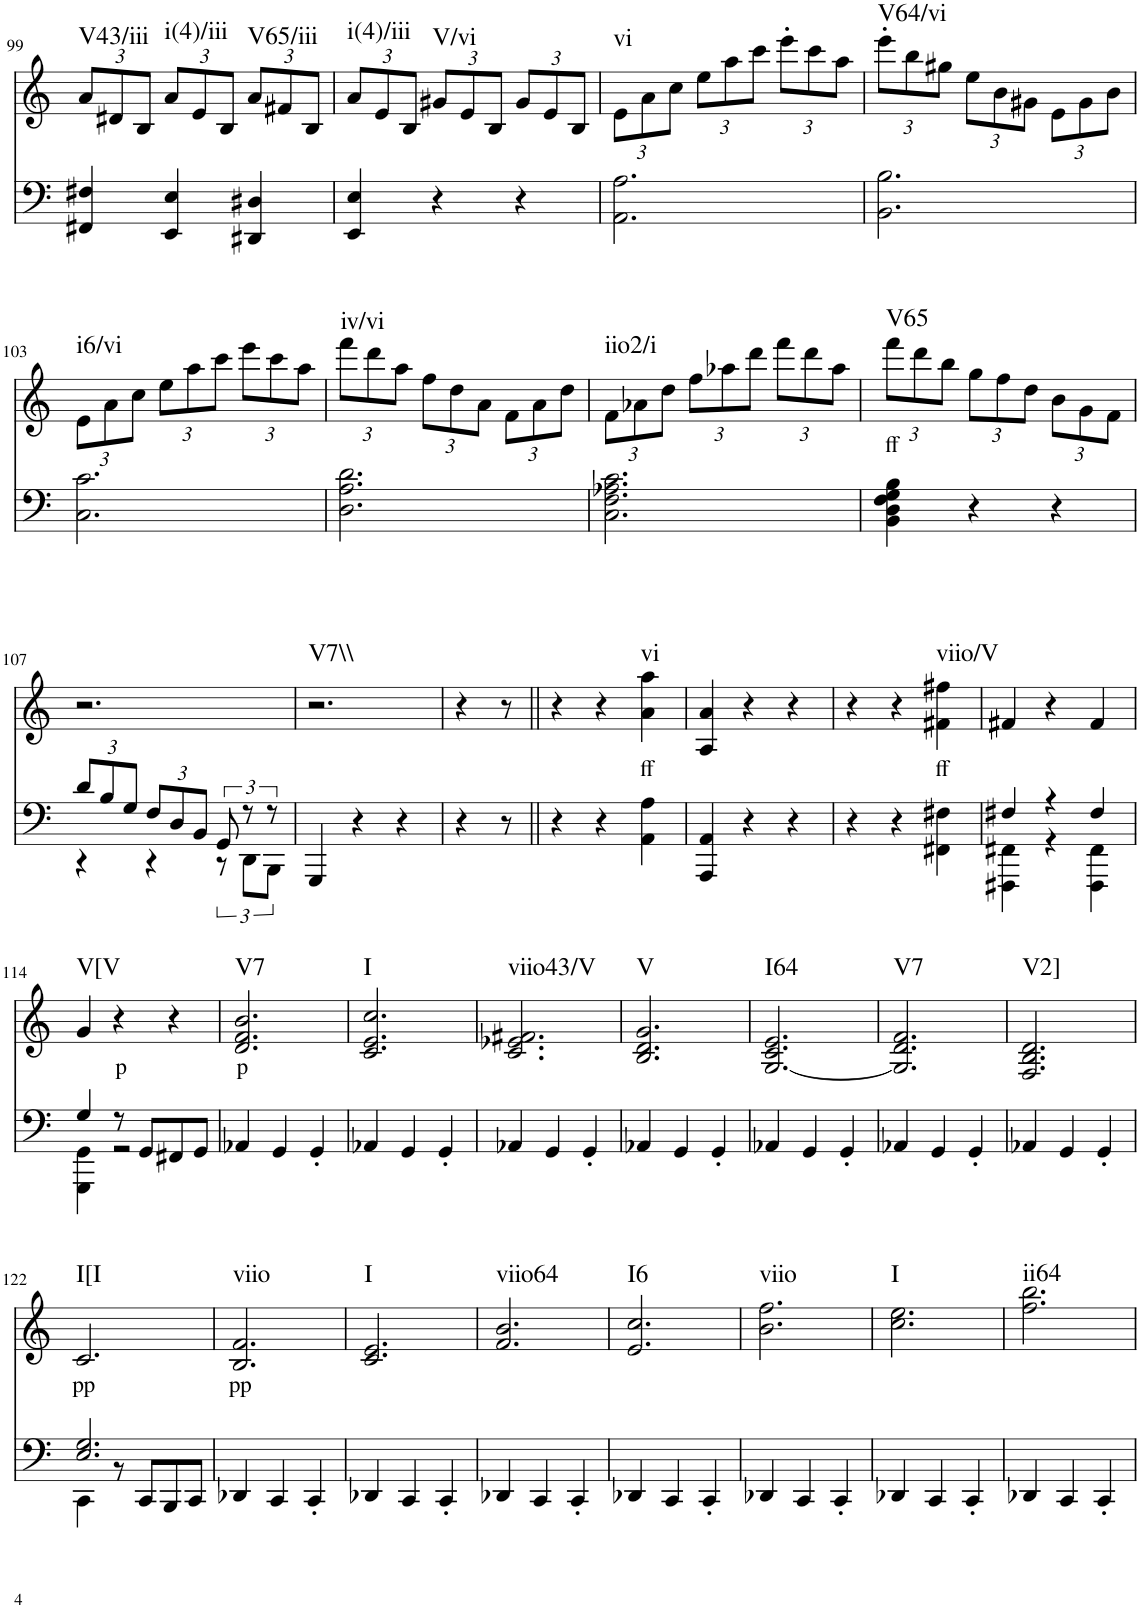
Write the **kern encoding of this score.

**kern	**kern	**text	**harte
*part2	*part1	*part1	*part1
*staff2	*staff1	*staff1	*
*I"piano	*I"piano	*	*
*I'Pno	*I'Pno	*	*
!!LO:PB:g=z
*clefF4	*clefG2	*	*
*k[]	*k[]	*	*
*M3/4	*M3/4	*	*
*	*Xbrackettup	*	*
=99	=99	=99	=99
!	!	!	!LO:H:kt=V43/iii
4FF#X/ 4F#X/	12a/L	.	N
.	12d#X/	.	.
.	12B/J	.	.
!	!	!	!LO:H:kt=i(4)/iii
4EE/ 4E/	12a/L	.	N
.	12e/	.	.
.	12B/J	.	.
!	!	!	!LO:H:kt=V65/iii
4DD#X/ 4D#X/	12a/L	.	N
.	12f#X/	.	.
.	12B/J	.	.
=100	=100	=100	=100
!	!	!	!LO:H:kt=i(4)/iii
4EE/ 4E/	12a/L	.	N
.	12e/	.	.
.	12B/J	.	.
!	!	!	!LO:H:kt=V/vi
4r	12g#X/L	.	N
.	12e/	.	.
.	12B/J	.	.
4r	12g#/L	.	.
.	12e/	.	.
.	12B/J	.	.
=101	=101	=101	=101
!	!	!	!LO:H:kt=vi
2.AA\ 2.A\	12e\L	.	N
.	12a\	.	.
.	12cc\J	.	.
.	12ee\L	.	.
.	12aa\	.	.
.	12ccc\J	.	.
.	12eee'\L	.	.
.	12ccc\	.	.
.	12aa\J	.	.
=102	=102	=102	=102
!	!	!	!LO:H:kt=V64/vi
2.BB\ 2.B\	12eee'\L	.	N
.	12bb\	.	.
.	12gg#X\J	.	.
.	12ee\L	.	.
.	12b\	.	.
.	12g#X\J	.	.
.	12e\L	.	.
.	12g#\	.	.
.	12b\J	.	.
!!LO:LB:g=z
=103	=103	=103	=103
!	!	!	!LO:H:kt=i6/vi
2.C\ 2.c\	12e\L	.	N
.	12a\	.	.
.	12cc\J	.	.
.	12ee\L	.	.
.	12aa\	.	.
.	12ccc\J	.	.
.	12eee\L	.	.
.	12ccc\	.	.
.	12aa\J	.	.
=104	=104	=104	=104
!	!	!	!LO:H:kt=iv/vi
2.D\ 2.A\ 2.d\	12fff\L	.	N
.	12ddd\	.	.
.	12aa\J	.	.
.	12ff\L	.	.
.	12dd\	.	.
.	12a\J	.	.
.	12f\L	.	.
.	12a\	.	.
.	12dd\J	.	.
=105	=105	=105	=105
!	!	!	!LO:H:kt=iio2/i
2.C\ 2.F\ 2.A-X\ 2.c\	12f\L	.	N
.	12a-X\	.	.
.	12dd\J	.	.
.	12ff\L	.	.
.	12aa-X\	.	.
.	12ddd\J	.	.
.	12fff\L	.	.
.	12ddd\	.	.
.	12aa-\J	.	.
=106	=106	=106	=106
!	!	!LO:LY:b	!LO:H:kt=V65
4BB\ 4D\ 4F\ 4G\ 4B\	12fff\L	ff	N
.	12ddd\	.	.
.	12bb\J	.	.
4r	12gg\L	.	.
.	12ff\	.	.
.	12dd\J	.	.
4r	12b\L	.	.
.	12g\	.	.
.	12f\J	.	.
!!LO:LB:g=z
=107	=107	=107	=107
*Xbrackettup	*	*	*
*^	*	*	*
12d/L	4r	2.r	.	.
12B/	.	.	.	.
12G/J	.	.	.	.
12F/L	4r	.	.	.
12D/	.	.	.	.
12BB/J	.	.	.	.
*brackettup	*	*	*	*
12GG/	12r	.	.	.
12r	12DD\L	.	.	.
12r	12BBB\J	.	.	.
=108	=108	=108	=108	=108
!	!	!	!	!LO:H:kt=V7\\
*v	*v	*	*	*
4GGG/	2.r	.	N
4r	.	.	.
4r	.	.	.
=109	=109	=109	=109
4r	4r	.	.
8r	8r	.	.
=110||	=110||	=110||	=110||
4r	4r	.	.
4r	4r	.	.
!	!	!LO:LY:b	!LO:H:kt=vi
4AA\ 4A\	4a\ 4aa\	ff	N
=111	=111	=111	=111
4AAA/ 4AA/	4A/ 4a/	.	.
4r	4r	.	.
4r	4r	.	.
=112	=112	=112	=112
4r	4r	.	.
4r	4r	.	.
!	!	!LO:LY:b	!LO:H:kt=viio/V
4FF#X\ 4F#X\	4f#X\ 4ff#X\	ff	N
=113	=113	=113	=113
*^	*	*	*
4F#X/	4FFF#X\ 4FF#X\	4f#X/	.	.
4r	4r	4r	.	.
4F#/	4FFF#\ 4FF#\	4f#/	.	.
!!LO:LB:g=z
=114	=114	=114	=114	=114
!	!	!	!	!LO:H:kt=V[V
4G/	4GGG\ 4GG\	4g/	.	N
!	!	!	!LO:LY:b	!
8r	2r	4r	p	.
8GG/L	.	.	.	.
8FF#X/	.	4r	.	.
8GG/J	.	.	.	.
*v	*v	*	*	*
=115	=115	=115	=115
!	!	!LO:LY:b	!LO:H:kt=V7
4AA-X/	2.d/ 2.f/ 2.b/	p	N
4GG/	.	.	.
4GG'/	.	.	.
=116	=116	=116	=116
!	!	!	!LO:H:kt=I
4AA-X/	2.c/ 2.e/ 2.cc/	.	N
4GG/	.	.	.
4GG'/	.	.	.
=117	=117	=117	=117
!	!	!	!LO:H:kt=viio43/V
4AA-X/	2.c/ 2.e-X/ 2.f#X/	.	N
4GG/	.	.	.
4GG'/	.	.	.
=118	=118	=118	=118
!	!	!	!LO:H:kt=V
4AA-X/	2.B/ 2.d/ 2.g/	.	N
4GG/	.	.	.
4GG'/	.	.	.
=119	=119	=119	=119
!	!	!	!LO:H:kt=I64
4AA-X/	[2.G/ 2.c/ 2.e/	.	N
4GG/	.	.	.
4GG'/	.	.	.
=120	=120	=120	=120
!	!	!	!LO:H:kt=V7
4AA-X/	2.G/] 2.d/ 2.f/	.	N
4GG/	.	.	.
4GG'/	.	.	.
=121	=121	=121	=121
!	!	!	!LO:H:kt=V2]
4AA-X/	2.F/ 2.B/ 2.d/	.	N
4GG/	.	.	.
4GG'/	.	.	.
!!LO:LB:g=z
=122	=122	=122	=122
*^	*	*	*
!	!	!	!LO:LY:b	!LO:H:kt=I[I
2.E/ 2.G/	4CC\	2.c/	pp	N
.	8r	.	.	.
.	8CC/L	.	.	.
.	8BBB/	.	.	.
.	8CC/J	.	.	.
=123	=123	=123	=123	=123
!	!	!	!LO:LY:b	!LO:H:kt=viio
*v	*v	*	*	*
4DD-X/	2.B/ 2.f/	pp	N
4CC/	.	.	.
4CC'/	.	.	.
=124	=124	=124	=124
!	!	!	!LO:H:kt=I
4DD-X/	2.c/ 2.e/	.	N
4CC/	.	.	.
4CC'/	.	.	.
=125	=125	=125	=125
!	!	!	!LO:H:kt=viio64
4DD-X/	2.f/ 2.b/	.	N
4CC/	.	.	.
4CC'/	.	.	.
=126	=126	=126	=126
!	!	!	!LO:H:kt=I6
4DD-X/	2.e/ 2.cc/	.	N
4CC/	.	.	.
4CC'/	.	.	.
=127	=127	=127	=127
!	!	!	!LO:H:kt=viio
4DD-X/	2.b\ 2.ff\	.	N
4CC/	.	.	.
4CC'/	.	.	.
=128	=128	=128	=128
!	!	!	!LO:H:kt=I
4DD-X/	2.cc\ 2.ee\	.	N
4CC/	.	.	.
4CC'/	.	.	.
=129	=129	=129	=129
!	!	!	!LO:H:kt=ii64
4DD-X/	2.ff\ 2.bb\	.	N
4CC/	.	.	.
4CC'/	.	.	.
=	=	=	=
*-	*-	*-	*-
